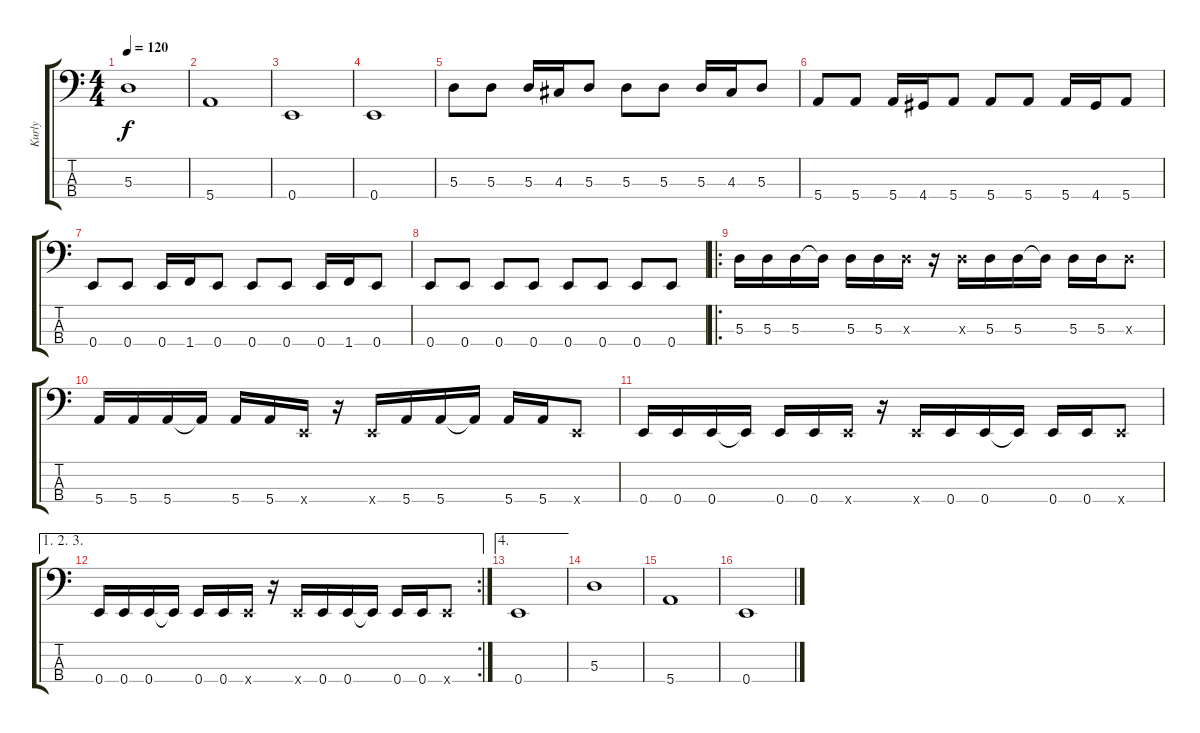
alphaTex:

\track ("Kurly" "Kurly") {instrument slapbass1}
\staff {score tabs}
\tuning (G2 D2 A1 E1) {hide}
\ts (4 4)
\tempo 120
\clef f4
\ks c
5.3.1{dy f} |
5.4.1 |
0.4.1 |
0.4.1 |
5.3.8{instrument electricbassfinger} 5.3.8 5.3.16 4.3.16 5.3.8 5.3.8 5.3.8 5.3.16 4.3.16 5.3.8 |
5.4.8 5.4.8 5.4.16 4.4.16 5.4.8 5.4.8 5.4.8 5.4.16 4.4.16 5.4.8 |
0.4.8 0.4.8 0.4.16 1.4.16 0.4.8 0.4.8 0.4.8 0.4.16 1.4.16 0.4.8 |
0.4.8 0.4.8 0.4.8 0.4.8 0.4.8 0.4.8 0.4.8 0.4.8 |
\ro
5.3.16{instrument slapbass1} 5.3.16 5.3.16 5.3{t}.16 5.3.16 5.3.16 5.3{x}.16 r.16 5.3{x}.16 5.3.16 5.3.16 5.3{t}.16 5.3.16 5.3.16 5.3{x}.8 |
5.4.16 5.4.16 5.4.16 5.4{t}.16 5.4.16 5.4.16 0.4{x}.16 r.16 0.4{x}.16 5.4.16 5.4.16 5.4{t}.16 5.4.16 5.4.16 0.4{x}.8 |
0.4.16 0.4.16 0.4.16 0.4{t}.16 0.4.16 0.4.16 0.4{x}.16 r.16 0.4{x}.16 0.4.16 0.4.16 0.4{t}.16 0.4.16 0.4.16 0.4{x}.8 |
\ae (1 2 3)
\rc 2
0.4.16 0.4.16 0.4.16 0.4{t}.16 0.4.16 0.4.16 0.4{x}.16 r.16 0.4{x}.16 0.4.16 0.4.16 0.4{t}.16 0.4.16 0.4.16 0.4{x}.8 |
\ae 4
0.4.1 |
5.3.1{instrument electricbassfinger} |
5.4.1 |
0.4.1
